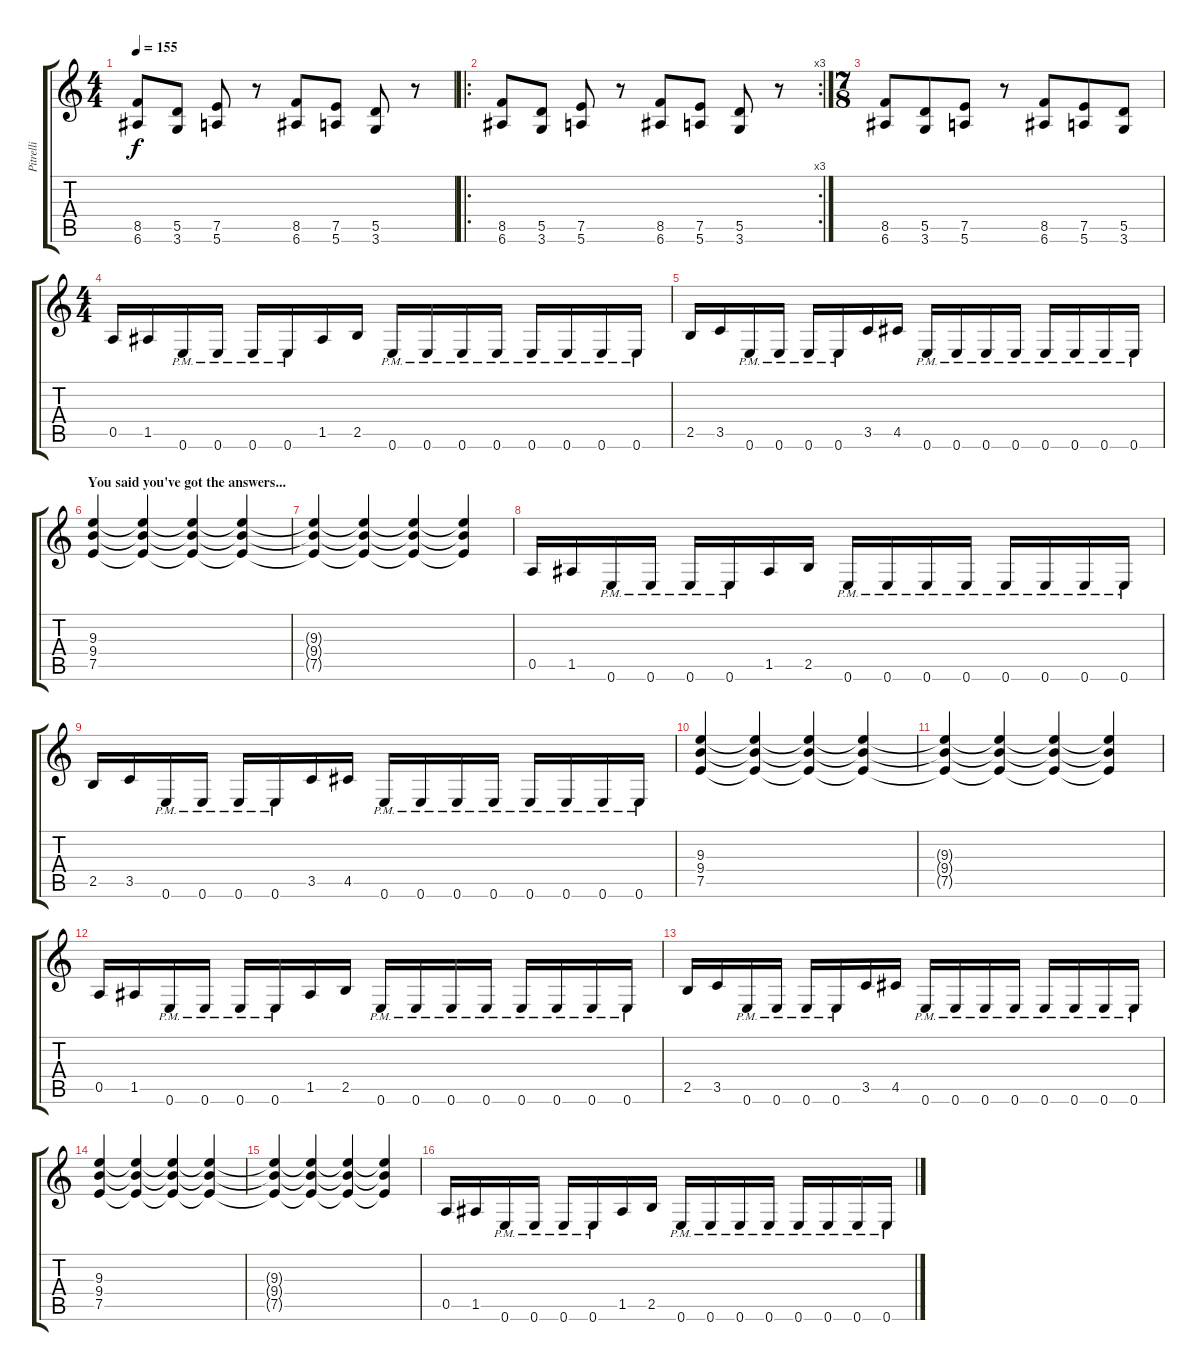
\track ("Pitrelli" "Pitrelli") {instrument distortionguitar}
\staff {score tabs}
\tuning (E4 B3 G3 D3 A2 E2) {hide}
\ts (4 4)
\tempo 155
\clef g2
\ks c
(8.5 6.6).8{dy f} (5.5 3.6).8 (7.5 5.6).8 r.8 (8.5 6.6).8 (7.5 5.6).8 (5.5 3.6).8 r.8 |
\ro
\rc 3
(8.5 6.6).8 (5.5 3.6).8 (7.5 5.6).8 r.8 (8.5 6.6).8 (7.5 5.6).8 (5.5 3.6).8 r.8 |
\ts (7 8)
(8.5 6.6).8 (5.5 3.6).8 (7.5 5.6).8 r.8 (8.5 6.6).8 (7.5 5.6).8 (5.5 3.6).8 |
\ts (4 4)
0.5.16 1.5.16 0.6{pm}.16 0.6{pm}.16 0.6{pm}.16 0.6{pm}.16 1.5.16 2.5.16 0.6{pm}.16 0.6{pm}.16 0.6{pm}.16 0.6{pm}.16 0.6{pm}.16 0.6{pm}.16 0.6{pm}.16 0.6{pm}.16 |
2.5.16 3.5.16 0.6{pm}.16 0.6{pm}.16 0.6{pm}.16 0.6{pm}.16 3.5.16 4.5.16 0.6{pm}.16 0.6{pm}.16 0.6{pm}.16 0.6{pm}.16 0.6{pm}.16 0.6{pm}.16 0.6{pm}.16 0.6{pm}.16 |
\section ("" "You said you've got the answers...")
(9.3 9.4 7.5).4 (9.3{t} 9.4{t} 7.5{t}).4 (9.3{t} 9.4{t} 7.5{t}).4 (9.3{t} 9.4{t} 7.5{t}).4 |
(9.3{t} 9.4{t} 7.5{t}).4 (9.3{t} 9.4{t} 7.5{t}).4 (9.3{t} 9.4{t} 7.5{t}).4 (9.3{t} 9.4{t} 7.5{t}).4 |
0.5.16 1.5.16 0.6{pm}.16 0.6{pm}.16 0.6{pm}.16 0.6{pm}.16 1.5.16 2.5.16 0.6{pm}.16 0.6{pm}.16 0.6{pm}.16 0.6{pm}.16 0.6{pm}.16 0.6{pm}.16 0.6{pm}.16 0.6{pm}.16 |
2.5.16 3.5.16 0.6{pm}.16 0.6{pm}.16 0.6{pm}.16 0.6{pm}.16 3.5.16 4.5.16 0.6{pm}.16 0.6{pm}.16 0.6{pm}.16 0.6{pm}.16 0.6{pm}.16 0.6{pm}.16 0.6{pm}.16 0.6{pm}.16 |
(9.3 9.4 7.5).4 (9.3{t} 9.4{t} 7.5{t}).4 (9.3{t} 9.4{t} 7.5{t}).4 (9.3{t} 9.4{t} 7.5{t}).4 |
(9.3{t} 9.4{t} 7.5{t}).4 (9.3{t} 9.4{t} 7.5{t}).4 (9.3{t} 9.4{t} 7.5{t}).4 (9.3{t} 9.4{t} 7.5{t}).4 |
0.5.16 1.5.16 0.6{pm}.16 0.6{pm}.16 0.6{pm}.16 0.6{pm}.16 1.5.16 2.5.16 0.6{pm}.16 0.6{pm}.16 0.6{pm}.16 0.6{pm}.16 0.6{pm}.16 0.6{pm}.16 0.6{pm}.16 0.6{pm}.16 |
2.5.16 3.5.16 0.6{pm}.16 0.6{pm}.16 0.6{pm}.16 0.6{pm}.16 3.5.16 4.5.16 0.6{pm}.16 0.6{pm}.16 0.6{pm}.16 0.6{pm}.16 0.6{pm}.16 0.6{pm}.16 0.6{pm}.16 0.6{pm}.16 |
(9.3 9.4 7.5).4 (9.3{t} 9.4{t} 7.5{t}).4 (9.3{t} 9.4{t} 7.5{t}).4 (9.3{t} 9.4{t} 7.5{t}).4 |
(9.3{t} 9.4{t} 7.5{t}).4 (9.3{t} 9.4{t} 7.5{t}).4 (9.3{t} 9.4{t} 7.5{t}).4 (9.3{t} 9.4{t} 7.5{t}).4 |
0.5.16 1.5.16 0.6{pm}.16 0.6{pm}.16 0.6{pm}.16 0.6{pm}.16 1.5.16 2.5.16 0.6{pm}.16 0.6{pm}.16 0.6{pm}.16 0.6{pm}.16 0.6{pm}.16 0.6{pm}.16 0.6{pm}.16 0.6{pm}.16
